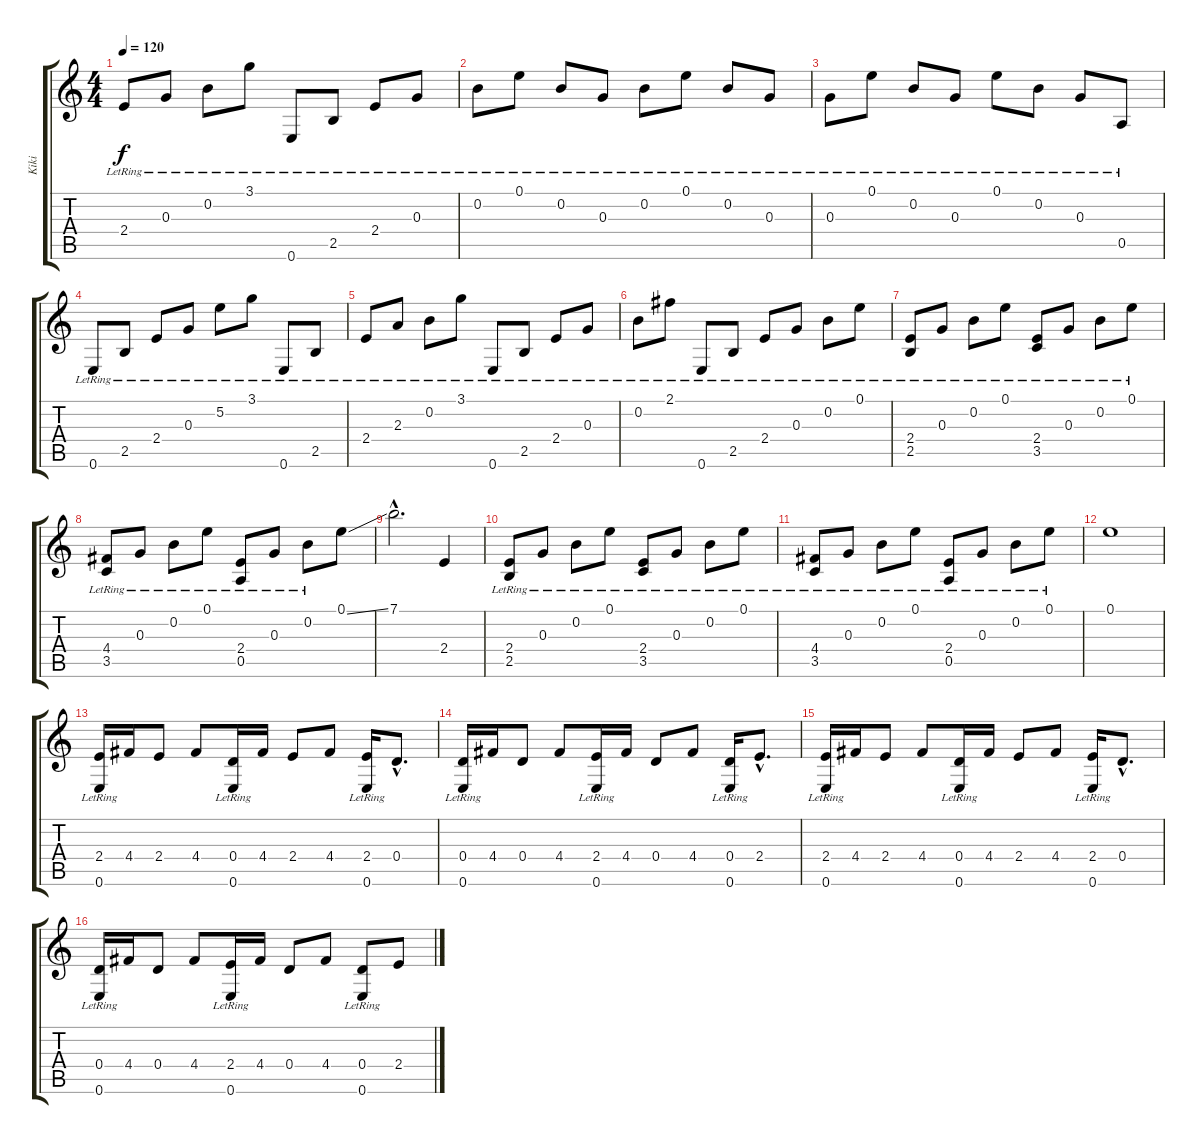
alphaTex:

\track ("Kiki" "Kiki") {instrument acousticguitarnylon}
\staff {score tabs}
\tuning (E4 B3 G3 D3 A2 E2) {hide}
\ts (4 4)
\tempo 120
\clef g2
\ks c
2.4{lr}.8{dy f} 0.3{lr}.8 0.2{lr}.8 3.1{lr}.8 0.6{lr}.8 2.5{lr}.8 2.4{lr}.8 0.3{lr}.8 |
0.2{lr}.8 0.1{lr}.8 0.2{lr}.8 0.3{lr}.8 0.2{lr}.8 0.1{lr}.8 0.2{lr}.8 0.3{lr}.8 |
0.3{lr}.8 0.1{lr}.8 0.2{lr}.8 0.3{lr}.8 0.1{lr}.8 0.2{lr}.8 0.3{lr}.8 0.5{lr}.8 |
0.6{lr}.8 2.5{lr}.8 2.4{lr}.8 0.3{lr}.8 5.2{lr}.8 3.1{lr}.8 0.6{lr}.8 2.5{lr}.8 |
2.4{lr}.8 2.3{lr}.8 0.2{lr}.8 3.1{lr}.8 0.6{lr}.8 2.5{lr}.8 2.4{lr}.8 0.3{lr}.8 |
0.2{lr}.8 2.1{lr}.8 0.6{lr}.8 2.5{lr}.8 2.4{lr}.8 0.3{lr}.8 0.2{lr}.8 0.1{lr}.8 |
(2.4{lr} 2.5{lr}).8 0.3{lr}.8 0.2{lr}.8 0.1{lr}.8 (2.4{lr} 3.5{lr}).8 0.3{lr}.8 0.2{lr}.8 0.1{lr}.8 |
(4.4{lr} 3.5{lr}).8 0.3{lr}.8 0.2{lr}.8 0.1{lr}.8 (2.4{lr} 0.5{lr}).8 0.3{lr}.8 0.2{lr}.8 0.1{ss}.8 |
7.1{hac}.2{d} 2.4.4 |
(2.4{lr} 2.5{lr}).8 0.3{lr}.8 0.2{lr}.8 0.1{lr}.8 (2.4{lr} 3.5{lr}).8 0.3{lr}.8 0.2{lr}.8 0.1{lr}.8 |
(4.4{lr} 3.5{lr}).8 0.3{lr}.8 0.2{lr}.8 0.1{lr}.8 (2.4{lr} 0.5{lr}).8 0.3{lr}.8 0.2{lr}.8 0.1{lr}.8 |
0.1.1 |
(2.4 0.6{lr}).16 4.4.16 2.4.8 4.4.8 (0.4 0.6{lr}).16 4.4.16 2.4.8 4.4.8 (2.4 0.6{lr}).16 0.4{hac}.8{d} |
(0.4 0.6{lr}).16 4.4.16 0.4.8 4.4.8 (2.4 0.6{lr}).16 4.4.16 0.4.8 4.4.8 (0.4 0.6{lr}).16 2.4{hac}.8{d} |
(2.4 0.6{lr}).16 4.4.16 2.4.8 4.4.8 (0.4 0.6{lr}).16 4.4.16 2.4.8 4.4.8 (2.4 0.6{lr}).16 0.4{hac}.8{d} |
(0.4 0.6{lr}).16 4.4.16 0.4.8 4.4.8 (2.4 0.6{lr}).16 4.4.16 0.4.8 4.4.8 (0.4 0.6{lr}).8 2.4.8
